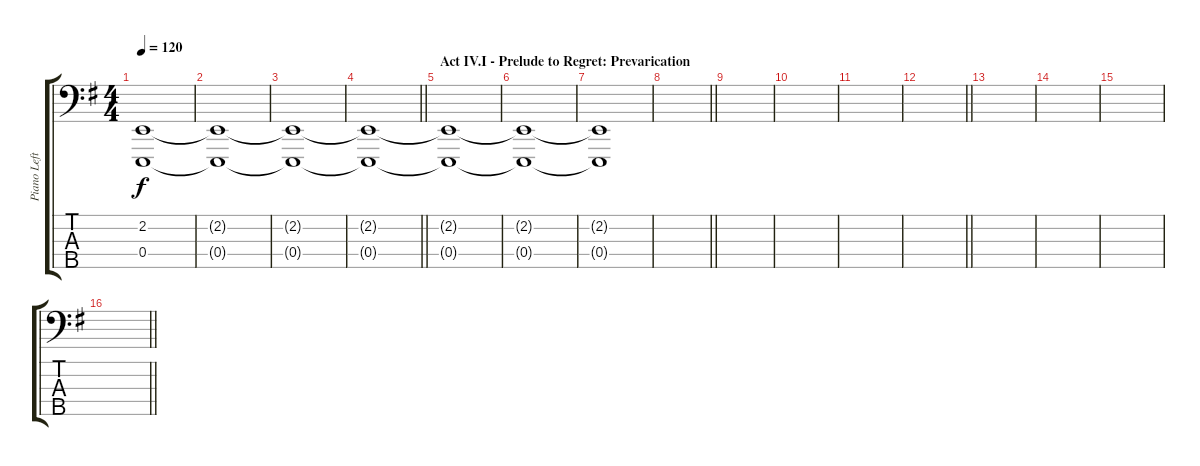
\track ("Piano Left Standard" "Piano Left") {instrument acousticgrandpiano}
\staff {score tabs}
\tuning (G2 D2 A1 E1 B0) {hide}
\ts (4 4)
\section ("" "")
\tempo 120
\clef f4
\ks eminor
(2.2{t} 0.4{t}).1{dy f} |
(2.2{t} 0.4{t}).1 |
(2.2{t} 0.4{t}).1 |
\barLineRight lightlight
(2.2{t} 0.4{t}).1 |
\section ("" "Act IV.I - Prelude to Regret: Prevarication")
(2.2{t} 0.4{t}).1{volume 0} |
(2.2{t} 0.4{t}).1 |
(2.2{t} 0.4{t}).1 |
\barLineRight lightlight
|
|
|
|
\barLineRight lightlight
|
|
|
|
\barLineRight lightlight
